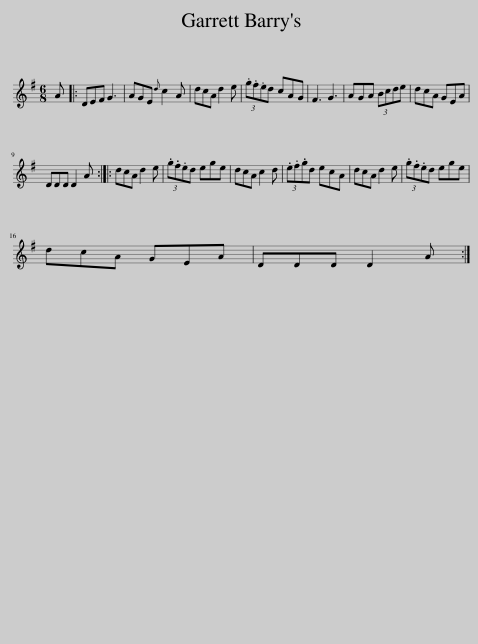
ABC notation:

X:1
L:1/8
M:6/8
I:linebreak $
K:G
V:1 treble
V:1
 A |: DEF G3 | AGE{d} c2 A | dcA d2 e | (3.g.f.ed cAG | %5
 F3 G3 | AGA (3Bcde | dcA GEA |$ DDD D2 A :: dcA d2 e | %10
 (3.g.f.ed ege | dcA c2 d | (3.e.f.gd ecA | dcA d2 e | (3.g.f.ed ege |$ %15
 dcA GEA | DDD D2 A :| %17
